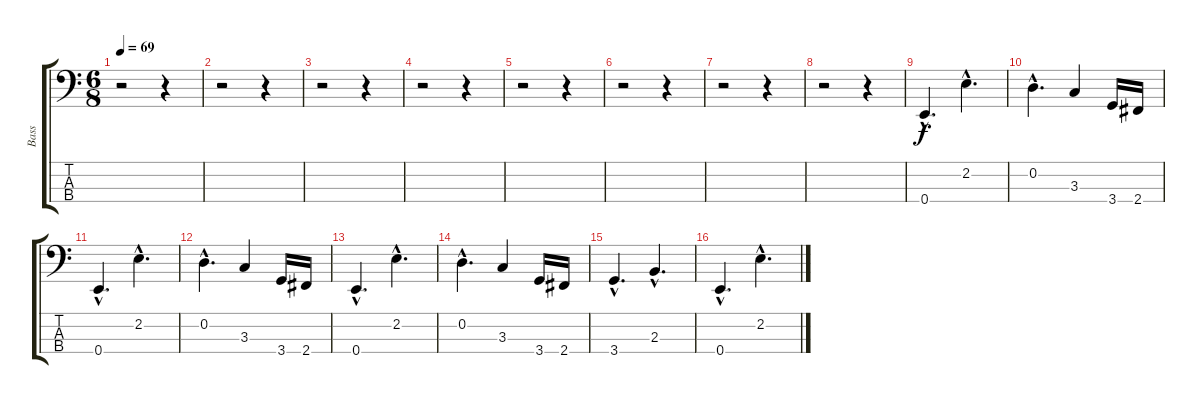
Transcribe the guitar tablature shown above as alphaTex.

\track ("Bass" "Bass") {instrument electricbasspick}
\staff {score tabs}
\tuning (G2 D2 A1 E1) {hide}
\ts (6 8)
\tempo 69
\clef f4
\ks c
r.2{dy f} r.4 |
r.2 r.4 |
r.2 r.4 |
r.2 r.4 |
r.2 r.4 |
r.2 r.4 |
r.2 r.4 |
r.2 r.4 |
0.4{hac}.4{d} 2.2{hac}.4{d} |
0.2{hac}.4{d} 3.3.4 3.4.16 2.4.16 |
0.4{hac}.4{d} 2.2{hac}.4{d} |
0.2{hac}.4{d} 3.3.4 3.4.16 2.4.16 |
0.4{hac}.4{d} 2.2{hac}.4{d} |
0.2{hac}.4{d} 3.3.4 3.4.16 2.4.16 |
3.4{hac}.4{d} 2.3{hac}.4{d} |
0.4{hac}.4{d} 2.2{hac}.4{d}
